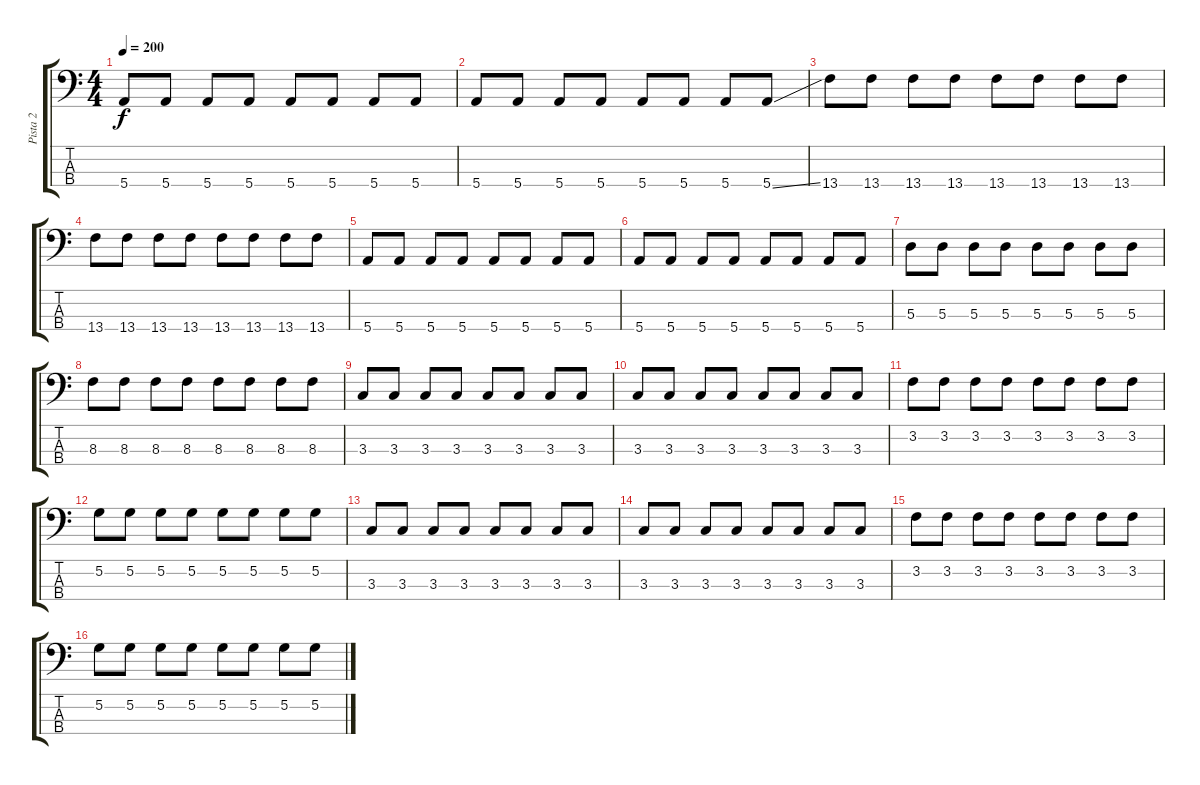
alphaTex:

\track ("Pista 2" "Pista 2") {instrument electricbasspick}
\staff {score tabs}
\tuning (G2 D2 A1 E1) {hide}
\ts (4 4)
\tempo 200
\clef f4
\ks c
5.4.8{dy f} 5.4.8 5.4.8 5.4.8 5.4.8 5.4.8 5.4.8 5.4.8 |
5.4.8 5.4.8 5.4.8 5.4.8 5.4.8 5.4.8 5.4.8 5.4{ss}.8 |
13.4.8 13.4.8 13.4.8 13.4.8 13.4.8 13.4.8 13.4.8 13.4.8 |
13.4.8 13.4.8 13.4.8 13.4.8 13.4.8 13.4.8 13.4.8 13.4.8 |
5.4.8 5.4.8 5.4.8 5.4.8 5.4.8 5.4.8 5.4.8 5.4.8 |
5.4.8 5.4.8 5.4.8 5.4.8 5.4.8 5.4.8 5.4.8 5.4.8 |
5.3.8 5.3.8 5.3.8 5.3.8 5.3.8 5.3.8 5.3.8 5.3.8 |
8.3.8 8.3.8 8.3.8 8.3.8 8.3.8 8.3.8 8.3.8 8.3.8 |
3.3.8{instrument slapbass2} 3.3.8 3.3.8 3.3.8 3.3.8 3.3.8 3.3.8 3.3.8 |
3.3.8 3.3.8 3.3.8 3.3.8 3.3.8 3.3.8 3.3.8 3.3.8 |
3.2.8 3.2.8 3.2.8 3.2.8 3.2.8 3.2.8 3.2.8 3.2.8 |
5.2.8 5.2.8 5.2.8 5.2.8 5.2.8 5.2.8 5.2.8 5.2.8 |
3.3.8 3.3.8 3.3.8 3.3.8 3.3.8 3.3.8 3.3.8 3.3.8 |
3.3.8 3.3.8 3.3.8 3.3.8 3.3.8 3.3.8 3.3.8 3.3.8 |
3.2.8 3.2.8 3.2.8 3.2.8 3.2.8 3.2.8 3.2.8 3.2.8 |
5.2.8 5.2.8 5.2.8 5.2.8 5.2.8 5.2.8 5.2.8 5.2.8
